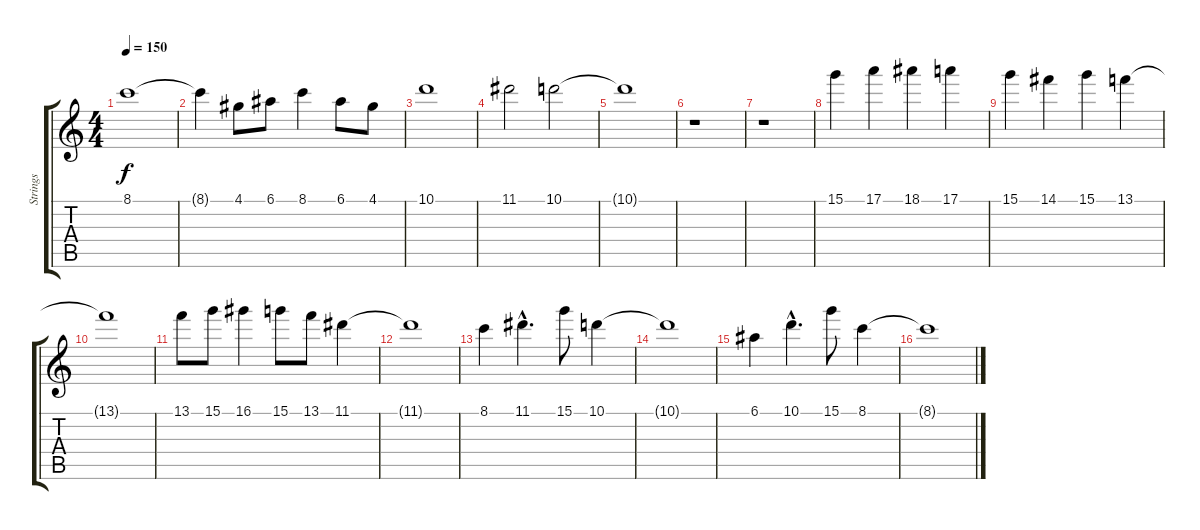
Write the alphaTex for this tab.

\track ("Strings" "Strings") {instrument stringensemble1}
\staff {score tabs}
\tuning (E5 B4 G4 D4 A3 E3) {hide}
\ts (4 4)
\tempo 150
\clef g2
\ks c
8.1.1{dy f} |
8.1{t}.4 4.1.8 6.1.8 8.1.4 6.1.8 4.1.8 |
10.1.1 |
11.1.2 10.1.2 |
10.1{t}.1 |
r.1 |
r.1 |
15.1.4 17.1.4 18.1.4 17.1.4 |
15.1.4 14.1.4 15.1.4 13.1.4 |
13.1{t}.1 |
13.1.8 15.1.8 16.1.4 15.1.8 13.1.8 11.1.4 |
11.1{t}.1 |
8.1.4 11.1{hac}.4{d} 15.1.8 10.1.4 |
10.1{t}.1 |
6.1.4 10.1{hac}.4{d} 15.1.8 8.1.4 |
8.1{t}.1
